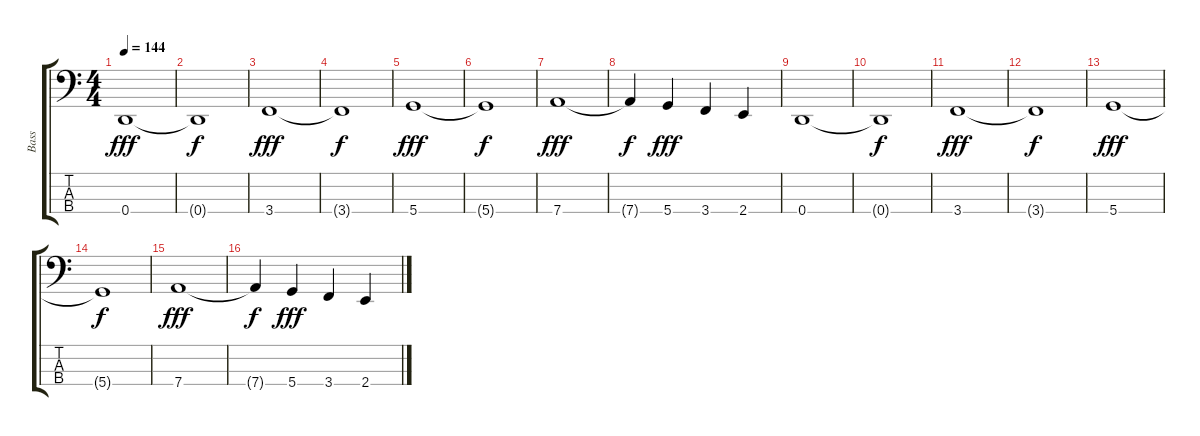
\track ("Bass" "Bass") {instrument electricbasspick}
\staff {score tabs}
\tuning (G2 D2 A1 D1) {hide}
\ts (4 4)
\tempo 144
\clef f4
\ks c
0.4.1{dy fff} |
0.4{t}.1{dy f} |
3.4.1{dy fff} |
3.4{t}.1{dy f} |
5.4.1{dy fff} |
5.4{t}.1{dy f} |
7.4.1{dy fff} |
7.4{t}.4{dy f} 5.4.4{dy fff} 3.4.4 2.4.4 |
0.4.1 |
0.4{t}.1{dy f} |
3.4.1{dy fff} |
3.4{t}.1{dy f} |
5.4.1{dy fff} |
5.4{t}.1{dy f} |
7.4.1{dy fff} |
7.4{t}.4{dy f} 5.4.4{dy fff} 3.4.4 2.4.4
